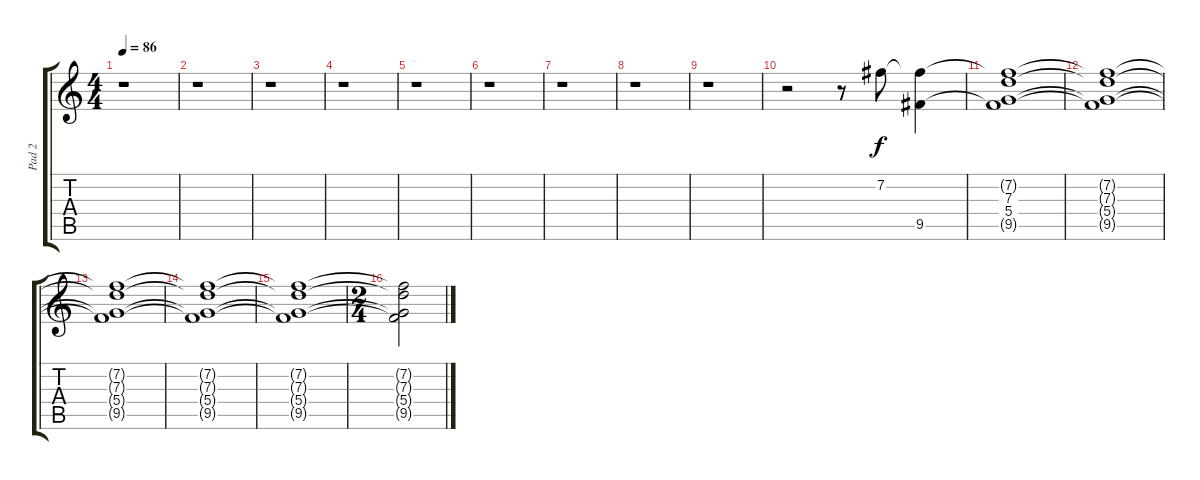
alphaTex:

\track ("Pad 2" "Pad 2") {instrument stringensemble2}
\staff {score tabs}
\tuning (E5 B4 G4 D4 A3 E3) {hide}
\ts (4 4)
\tempo 86
\clef g2
\ks c
r.1{dy f} |
r.1 |
r.1 |
r.1 |
r.1 |
r.1 |
r.1 |
r.1 |
r.1 |
r.2 r.8 7.2.8 (7.2{t} 9.5).4 |
(7.2{t} 7.3 5.4 9.5{t}).1 |
(7.2{t} 7.3{t} 5.4{t} 9.5{t}).1 |
(7.2{t} 7.3{t} 5.4{t} 9.5{t}).1 |
(7.2{t} 7.3{t} 5.4{t} 9.5{t}).1 |
(7.2{t} 7.3{t} 5.4{t} 9.5{t}).1 |
\ts (2 4)
(7.2{t} 7.3{t} 5.4{t} 9.5{t}).2
